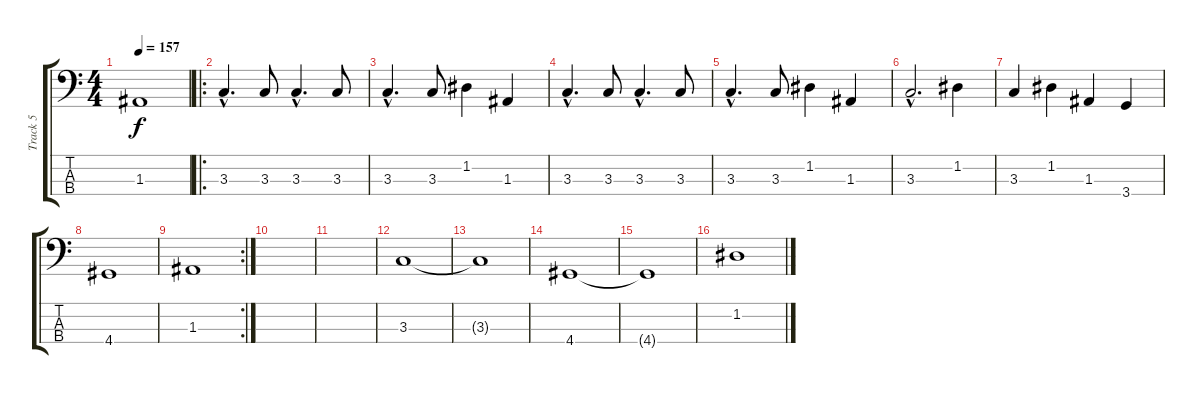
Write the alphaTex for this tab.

\track ("Track 5" "Track 5") {instrument slapbass2}
\staff {score tabs}
\tuning (G2 D2 A1 E1) {hide}
\ts (4 4)
\tempo 157
\clef f4
\ks c
1.3.1{dy f} |
\ro
3.3{hac}.4{d} 3.3.8 3.3{hac}.4{d} 3.3.8 |
3.3{hac}.4{d} 3.3.8 1.2.4 1.3.4 |
3.3{hac}.4{d} 3.3.8 3.3{hac}.4{d} 3.3.8 |
3.3{hac}.4{d} 3.3.8 1.2.4 1.3.4 |
3.3{hac}.2{d} 1.2.4 |
3.3.4 1.2.4 1.3.4 3.4.4 |
4.4.1 |
\rc 2
1.3.1 |
|
|
3.3.1 |
3.3{t}.1 |
4.4.1 |
4.4{t}.1 |
1.2.1
